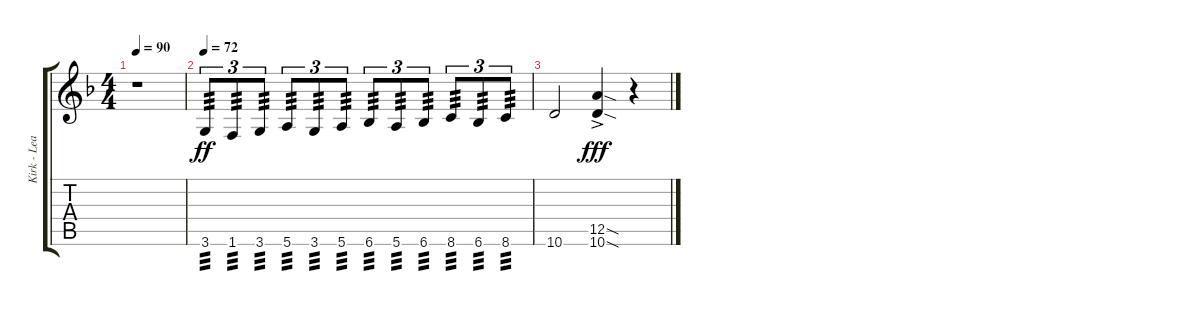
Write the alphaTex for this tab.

\track ("Kirk - Lead w/dist" "Kirk - Lea") {instrument distortionguitar}
\staff {score tabs}
\tuning (E4 B3 G3 D3 A2 E2) {hide}
\ts (4 4)
\tempo 90
\clef g2
\ks f
r.1{dy mf} |
\tempo 72
3.6.8{tu (3 2) tp 3 dy ff} 1.6.8{tu (3 2) tp 3} 3.6.8{tu (3 2) tp 3} 5.6.8{tu (3 2) tp 3} 3.6.8{tu (3 2) tp 3} 5.6.8{tu (3 2) tp 3} 6.6.8{tu (3 2) tp 3} 5.6.8{tu (3 2) tp 3} 6.6.8{tu (3 2) tp 3} 8.6.8{tu (3 2) tp 3} 6.6.8{tu (3 2) tp 3} 8.6.8{tu (3 2) tp 3} |
10.6.2 (12.5{sod ac} 10.6{sod ac}).4{dy fff} r.4
